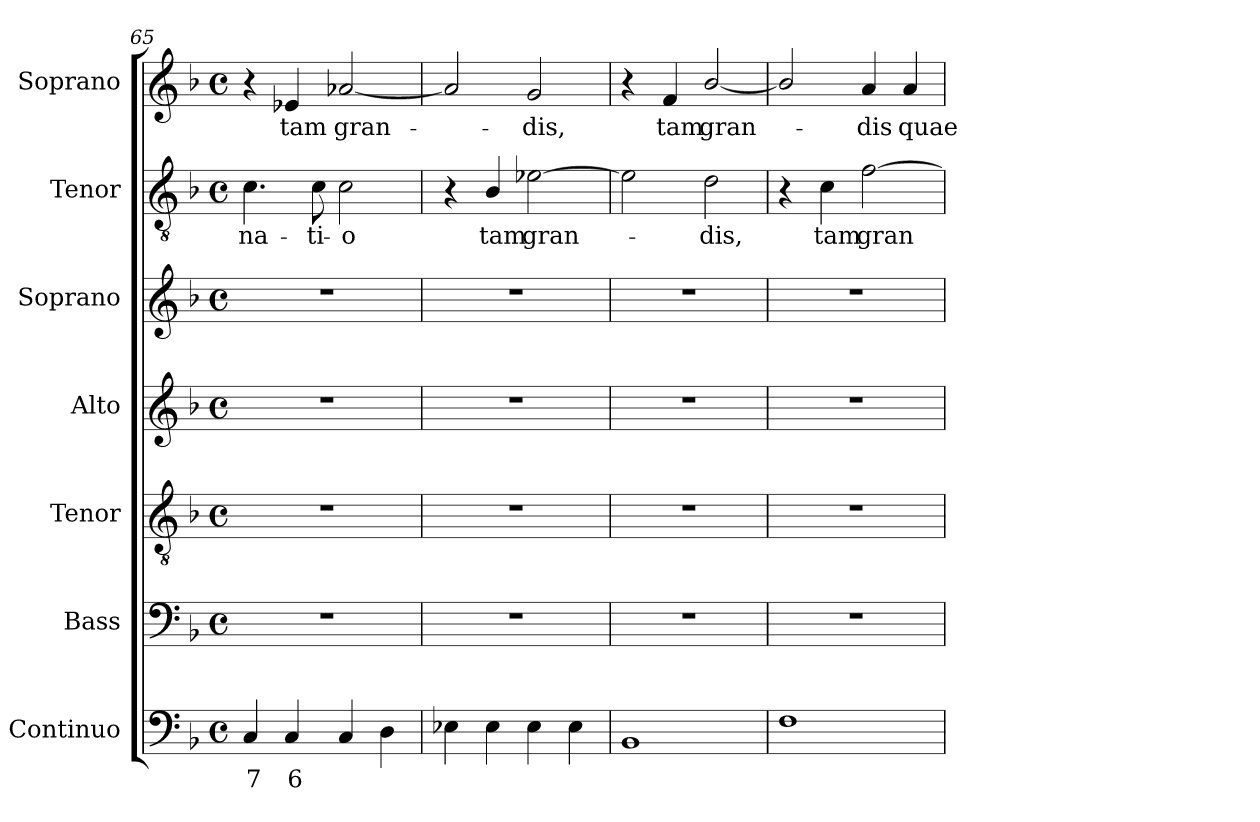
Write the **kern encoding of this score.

**kern	**text	**kern	**kern	**kern	**kern	**kern	**text	**kern	**text
*part7	*part7	*part6	*part5	*part4	*part3	*part2	*part2	*part1	*part1
*staff7	*staff7	*staff6	*staff5	*staff4	*staff3	*staff2	*staff2	*staff1	*staff1
*I"Continuo	*	*I"Bass	*I"Tenor	*I"Alto	*I"Soprano	*I"Tenor	*	*I"Soprano	*
*I'Cont.	*	*I'B.	*I'T.	*I'A.	*I'S.	*I'T.	*	*I'S.	*
*clefF4	*	*clefF4	*clefGv2	*clefG2	*clefG2	*clefGv2	*	*clefG2	*
*	*	*	*ITrd7c12	*	*	*ITrd7c12	*	*	*
*k[b-]	*	*k[b-]	*k[b-]	*k[b-]	*k[b-]	*k[b-]	*	*k[b-]	*
*F:	*	*F:	*F:	*F:	*F:	*F:	*	*F:	*
*M4/4	*	*M4/4	*M4/4	*M4/4	*M4/4	*M4/4	*	*M4/4	*
*met(c)	*	*met(c)	*met(c)	*met(c)	*met(c)	*met(c)	*	*met(c)	*
=65	=65	=65	=65	=65	=65	=65	=65	=65	=65
!	!LO:LY:b:color=#000000	!	!	!	!	!	!	!	!
!	!	!	!	!	!	!	!LO:LY:b:color=#000000	!	!
4Ci/	7	1r	1r	1r	1r	4.Ci\	na-	4r	.
!	!LO:LY:b:color=#000000	!	!	!	!	!	!	!	!
!	!	!	!	!	!	!	!	!	!LO:LY:b:color=#000000
4Ci/	6	.	.	.	.	.	.	4e-Xi/	tam
!	!	!	!	!	!	!	!LO:LY:b:color=#000000	!	!
.	.	.	.	.	.	8Ci\	-ti-	.	.
!	!	!	!	!	!	!	!LO:LY:b:color=#000000	!	!
!	!	!	!	!	!	!	!	!	!LO:LY:b:color=#000000
4Ci/	.	.	.	.	.	2Ci\	-o	[2a-Xi/	gran-
4Di\	.	.	.	.	.	.	.	.	.
=66	=66	=66	=66	=66	=66	=66	=66	=66	=66
4E-Xi\	.	1r	1r	1r	1r	4r	.	2a-i/]	.
!	!	!	!	!	!	!	!LO:LY:b:color=#000000	!	!
4E-i\	.	.	.	.	.	4BB-i/	tam	.	.
!	!	!	!	!	!	!	!LO:LY:b:color=#000000	!	!
!	!	!	!	!	!	!	!	!	!LO:LY:b:color=#000000
4E-i\	.	.	.	.	.	[2E-Xi\	gran-	2gi/	-dis,
4E-i\	.	.	.	.	.	.	.	.	.
=67	=67	=67	=67	=67	=67	=67	=67	=67	=67
1BB-i	.	1r	1r	1r	1r	2E-i\]	.	4r	.
!	!	!	!	!	!	!	!	!	!LO:LY:b:color=#000000
.	.	.	.	.	.	.	.	4fi/	tam
!	!	!	!	!	!	!	!LO:LY:b:color=#000000	!	!
!	!	!	!	!	!	!	!	!	!LO:LY:b:color=#000000
.	.	.	.	.	.	2Di\	-dis,	[2b-i/	gran-
=68	=68	=68	=68	=68	=68	=68	=68	=68	=68
1Fi	.	1r	1r	1r	1r	4r	.	2b-i/]	.
!	!	!	!	!	!	!	!LO:LY:b:color=#000000	!	!
.	.	.	.	.	.	4Ci\	tam	.	.
!	!	!	!	!	!	!	!LO:LY:b:color=#000000	!	!
!	!	!	!	!	!	!	!	!	!LO:LY:b:color=#000000
.	.	.	.	.	.	[2Fi\	gran-	4ai/	-dis
!	!	!	!	!	!	!	!	!	!LO:LY:b:color=#000000
.	.	.	.	.	.	.	.	4ai/	quae
=	=	=	=	=	=	=	=	=	=
*-	*-	*-	*-	*-	*-	*-	*-	*-	*-
